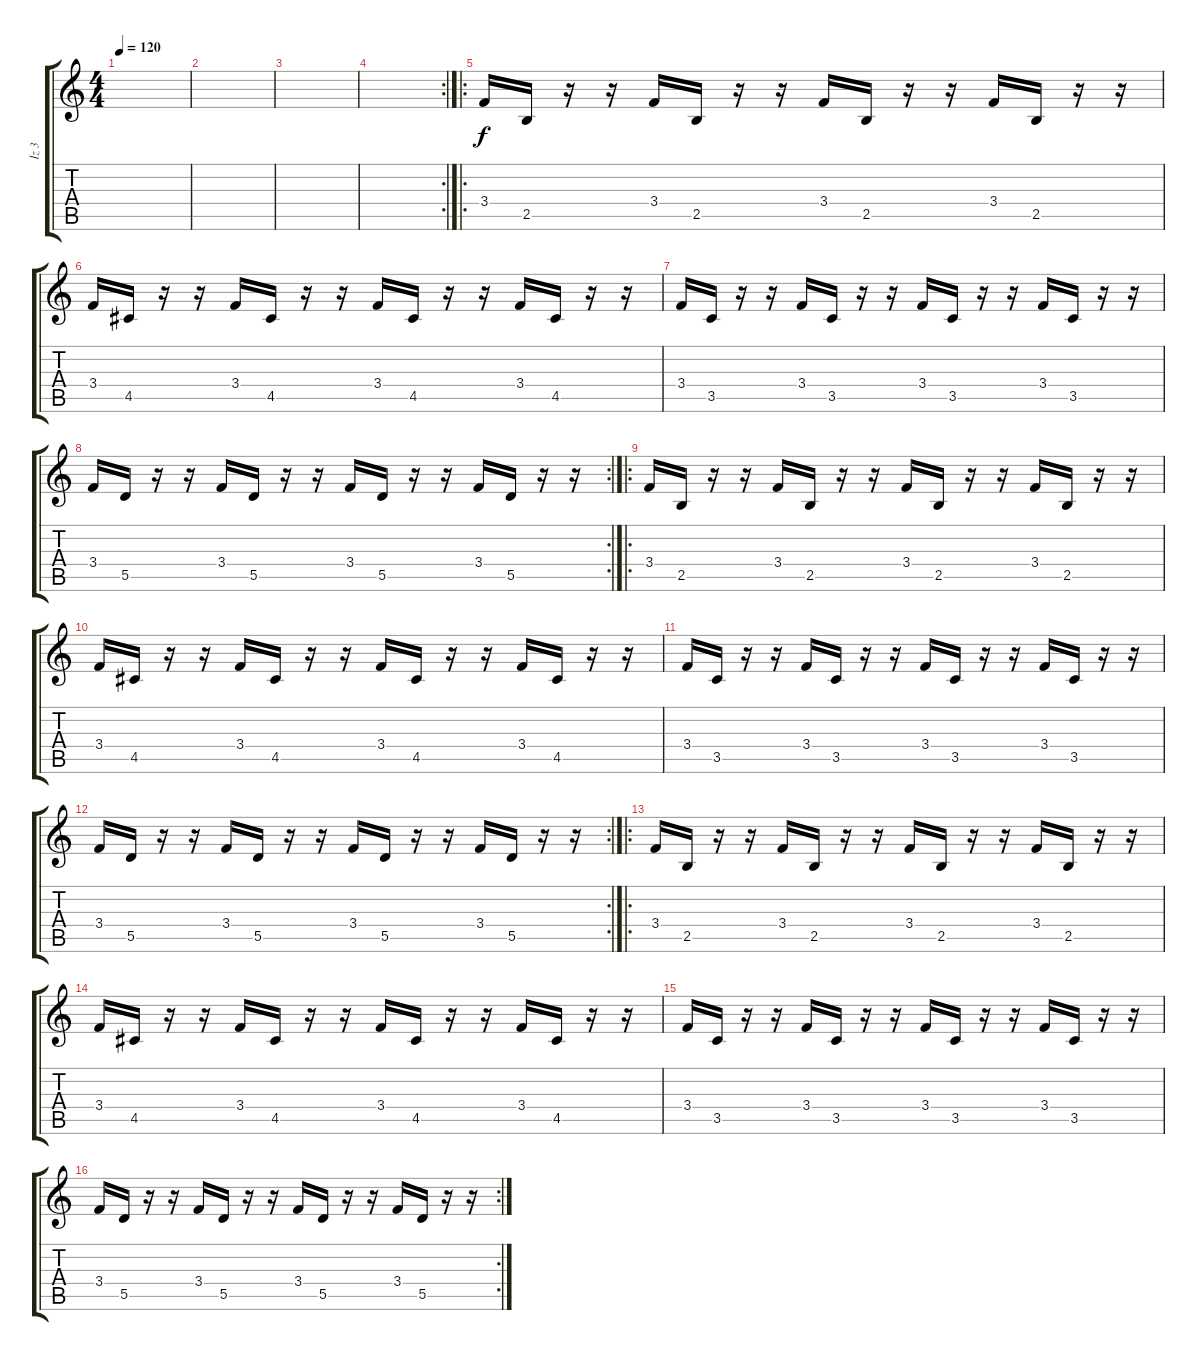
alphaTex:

\track ("İz 3" "İz 3") {instrument electricguitarclean}
\staff {score tabs}
\tuning (E4 B3 G3 D3 A2 E2) {hide}
\ts (4 4)
\tempo 120
\clef g2
\ks c
|
|
|
\rc 2
|
\ro
3.4.16 2.5.16 r.16 r.16 3.4.16 2.5.16 r.16 r.16 3.4.16 2.5.16 r.16 r.16 3.4.16 2.5.16 r.16 r.16 |
3.4.16 4.5.16 r.16 r.16 3.4.16 4.5.16 r.16 r.16 3.4.16 4.5.16 r.16 r.16 3.4.16 4.5.16 r.16 r.16 |
3.4.16 3.5.16 r.16 r.16 3.4.16 3.5.16 r.16 r.16 3.4.16 3.5.16 r.16 r.16 3.4.16 3.5.16 r.16 r.16 |
\rc 2
3.4.16 5.5.16 r.16 r.16 3.4.16 5.5.16 r.16 r.16 3.4.16 5.5.16 r.16 r.16 3.4.16 5.5.16 r.16 r.16 |
\ro
3.4.16 2.5.16 r.16 r.16 3.4.16 2.5.16 r.16 r.16 3.4.16 2.5.16 r.16 r.16 3.4.16 2.5.16 r.16 r.16 |
3.4.16 4.5.16 r.16 r.16 3.4.16 4.5.16 r.16 r.16 3.4.16 4.5.16 r.16 r.16 3.4.16 4.5.16 r.16 r.16 |
3.4.16 3.5.16 r.16 r.16 3.4.16 3.5.16 r.16 r.16 3.4.16 3.5.16 r.16 r.16 3.4.16 3.5.16 r.16 r.16 |
\rc 2
3.4.16 5.5.16 r.16 r.16 3.4.16 5.5.16 r.16 r.16 3.4.16 5.5.16 r.16 r.16 3.4.16 5.5.16 r.16 r.16 |
\ro
3.4.16 2.5.16 r.16 r.16 3.4.16 2.5.16 r.16 r.16 3.4.16 2.5.16 r.16 r.16 3.4.16 2.5.16 r.16 r.16 |
3.4.16 4.5.16 r.16 r.16 3.4.16 4.5.16 r.16 r.16 3.4.16 4.5.16 r.16 r.16 3.4.16 4.5.16 r.16 r.16 |
3.4.16 3.5.16 r.16 r.16 3.4.16 3.5.16 r.16 r.16 3.4.16 3.5.16 r.16 r.16 3.4.16 3.5.16 r.16 r.16 |
\rc 2
3.4.16 5.5.16 r.16 r.16 3.4.16 5.5.16 r.16 r.16 3.4.16 5.5.16 r.16 r.16 3.4.16 5.5.16 r.16 r.16
